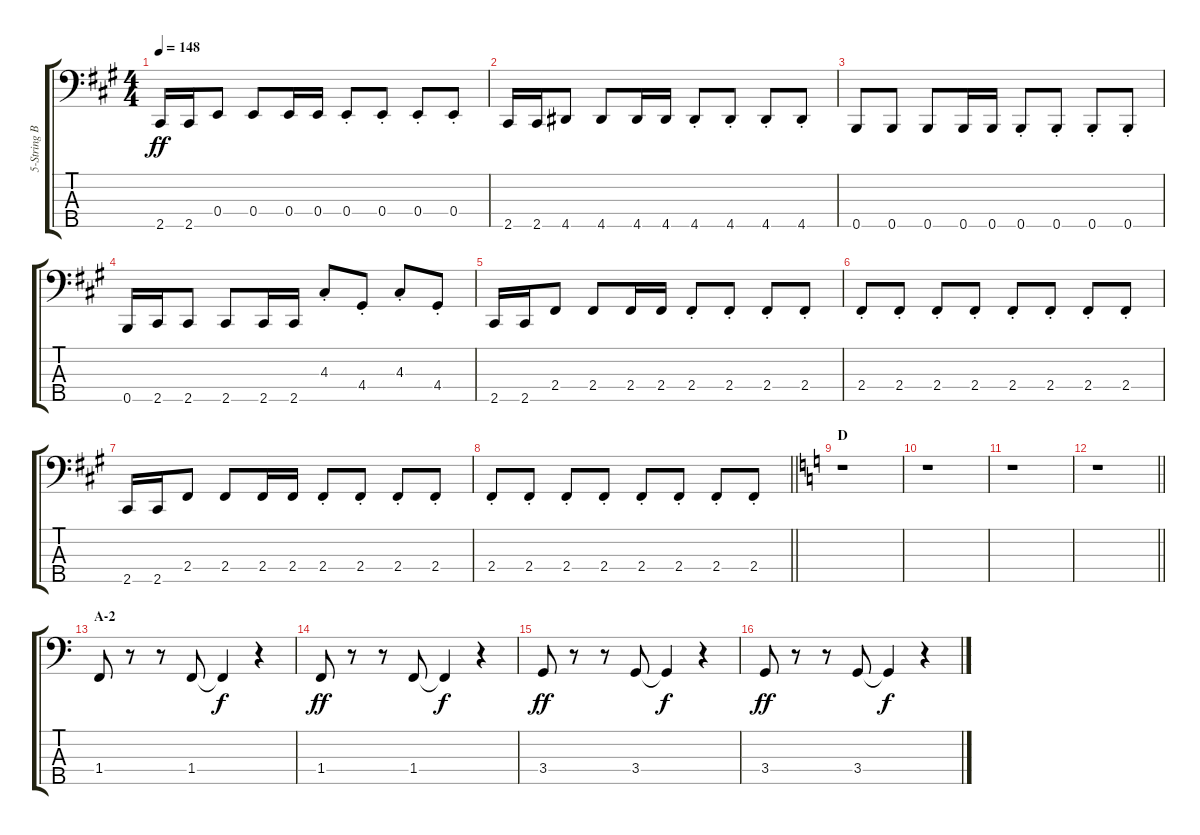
\track ("5-String Bass" "5-String B") {instrument electricbasspick}
\staff {score tabs}
\tuning (G2 D2 A1 E1 B0) {hide}
\ts (4 4)
\tempo 148
\clef f4
\ks a
2.5.16{dy ff} 2.5.16 0.4.8 0.4.8 0.4.16 0.4.16 0.4{st}.8 0.4{st}.8 0.4{st}.8 0.4{st}.8 |
2.5.16 2.5.16 4.5.8 4.5.8 4.5.16 4.5.16 4.5{st}.8 4.5{st}.8 4.5{st}.8 4.5{st}.8 |
0.5.8 0.5.8 0.5.8 0.5.16 0.5.16 0.5{st}.8 0.5{st}.8 0.5{st}.8 0.5{st}.8 |
0.5.16 2.5.16 2.5.8 2.5.8 2.5.16 2.5.16 4.3{st}.8 4.4{st}.8 4.3{st}.8 4.4{st}.8 |
2.5.16 2.5.16 2.4.8 2.4.8 2.4.16 2.4.16 2.4{st}.8 2.4{st}.8 2.4{st}.8 2.4{st}.8 |
2.4{st}.8 2.4{st}.8 2.4{st}.8 2.4{st}.8 2.4{st}.8 2.4{st}.8 2.4{st}.8 2.4{st}.8 |
2.5.16 2.5.16 2.4.8 2.4.8 2.4.16 2.4.16 2.4{st}.8 2.4{st}.8 2.4{st}.8 2.4{st}.8 |
\barLineRight lightlight
2.4{st}.8 2.4{st}.8 2.4{st}.8 2.4{st}.8 2.4{st}.8 2.4{st}.8 2.4{st}.8 2.4{st}.8 |
\section ("" "D")
\ks c
r.1 |
r.1 |
r.1 |
\barLineRight lightlight
r.1 |
\section ("" "A-2")
1.4.8 r.8 r.8 1.4.8 1.4{t}.4{dy f} r.4 |
1.4.8{dy ff} r.8 r.8 1.4.8 1.4{t}.4{dy f} r.4 |
3.4.8{dy ff} r.8 r.8 3.4.8 3.4{t}.4{dy f} r.4 |
3.4.8{dy ff} r.8 r.8 3.4.8 3.4{t}.4{dy f} r.4
